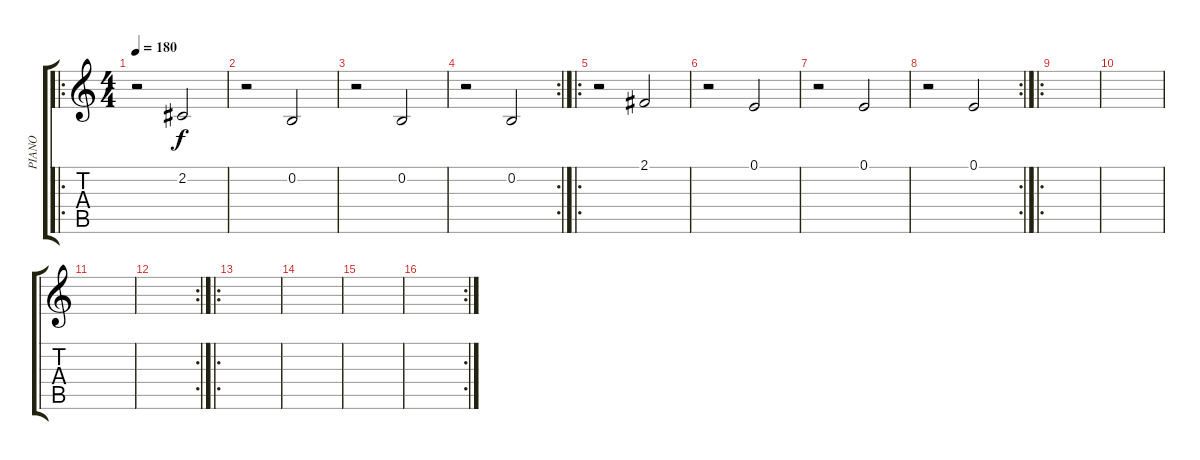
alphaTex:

\track ("PIANO" "PIANO") {instrument acousticgrandpiano}
\staff {score tabs}
\tuning (E4 B3 G3 D3 A2 E2) {hide}
\ro
\ts (4 4)
\tempo 180
\clef g2
\ks c
r.2{dy f} 2.2.2 |
r.2 0.2.2 |
r.2 0.2.2 |
\rc 2
r.2 0.2.2 |
\ro
r.2 2.1.2 |
r.2 0.1.2 |
r.2 0.1.2 |
\rc 2
r.2 0.1.2 |
\ro
|
|
|
\rc 2
|
\ro
|
|
|
\rc 2
